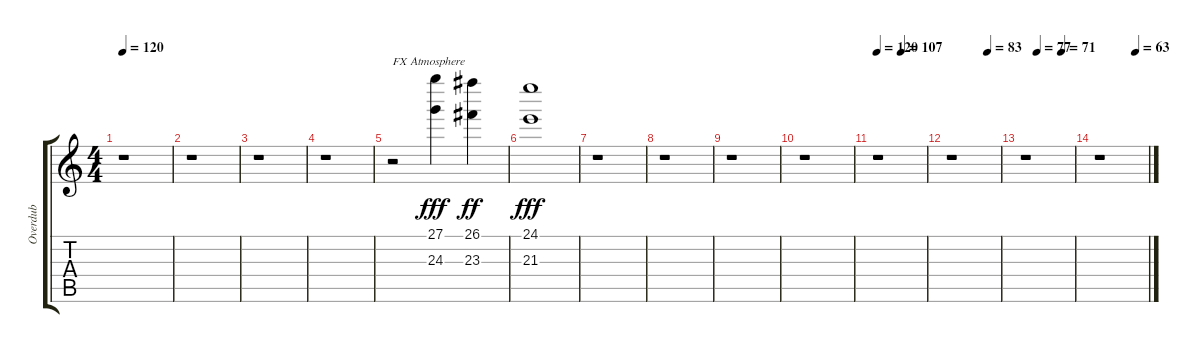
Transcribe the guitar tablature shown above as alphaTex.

\track ("Overdub" "Overdub") {instrument overdrivenguitar}
\staff {score tabs}
\tuning (E4 B3 G3 D3 A2 E2) {hide}
\ts (4 4)
\tempo 120
\clef g2
\ks c
r.1{dy f} |
r.1 |
r.1 |
r.1 |
r.2{txt "FX Atmosphere" instrument fx4atmosphere} (27.1 24.3).4{dy fff} (26.1 23.3).4{dy ff} |
(24.1 21.3).1{dy fff} |
r.1 |
r.1 |
r.1 |
r.1 |
\tempo 120
\tempo (107 0.5)
r.1 |
\tempo (83 0.75)
r.1 |
\tempo (77 0.25)
\tempo (71 0.75)
r.1 |
\tempo (63 0.75)
r.1
